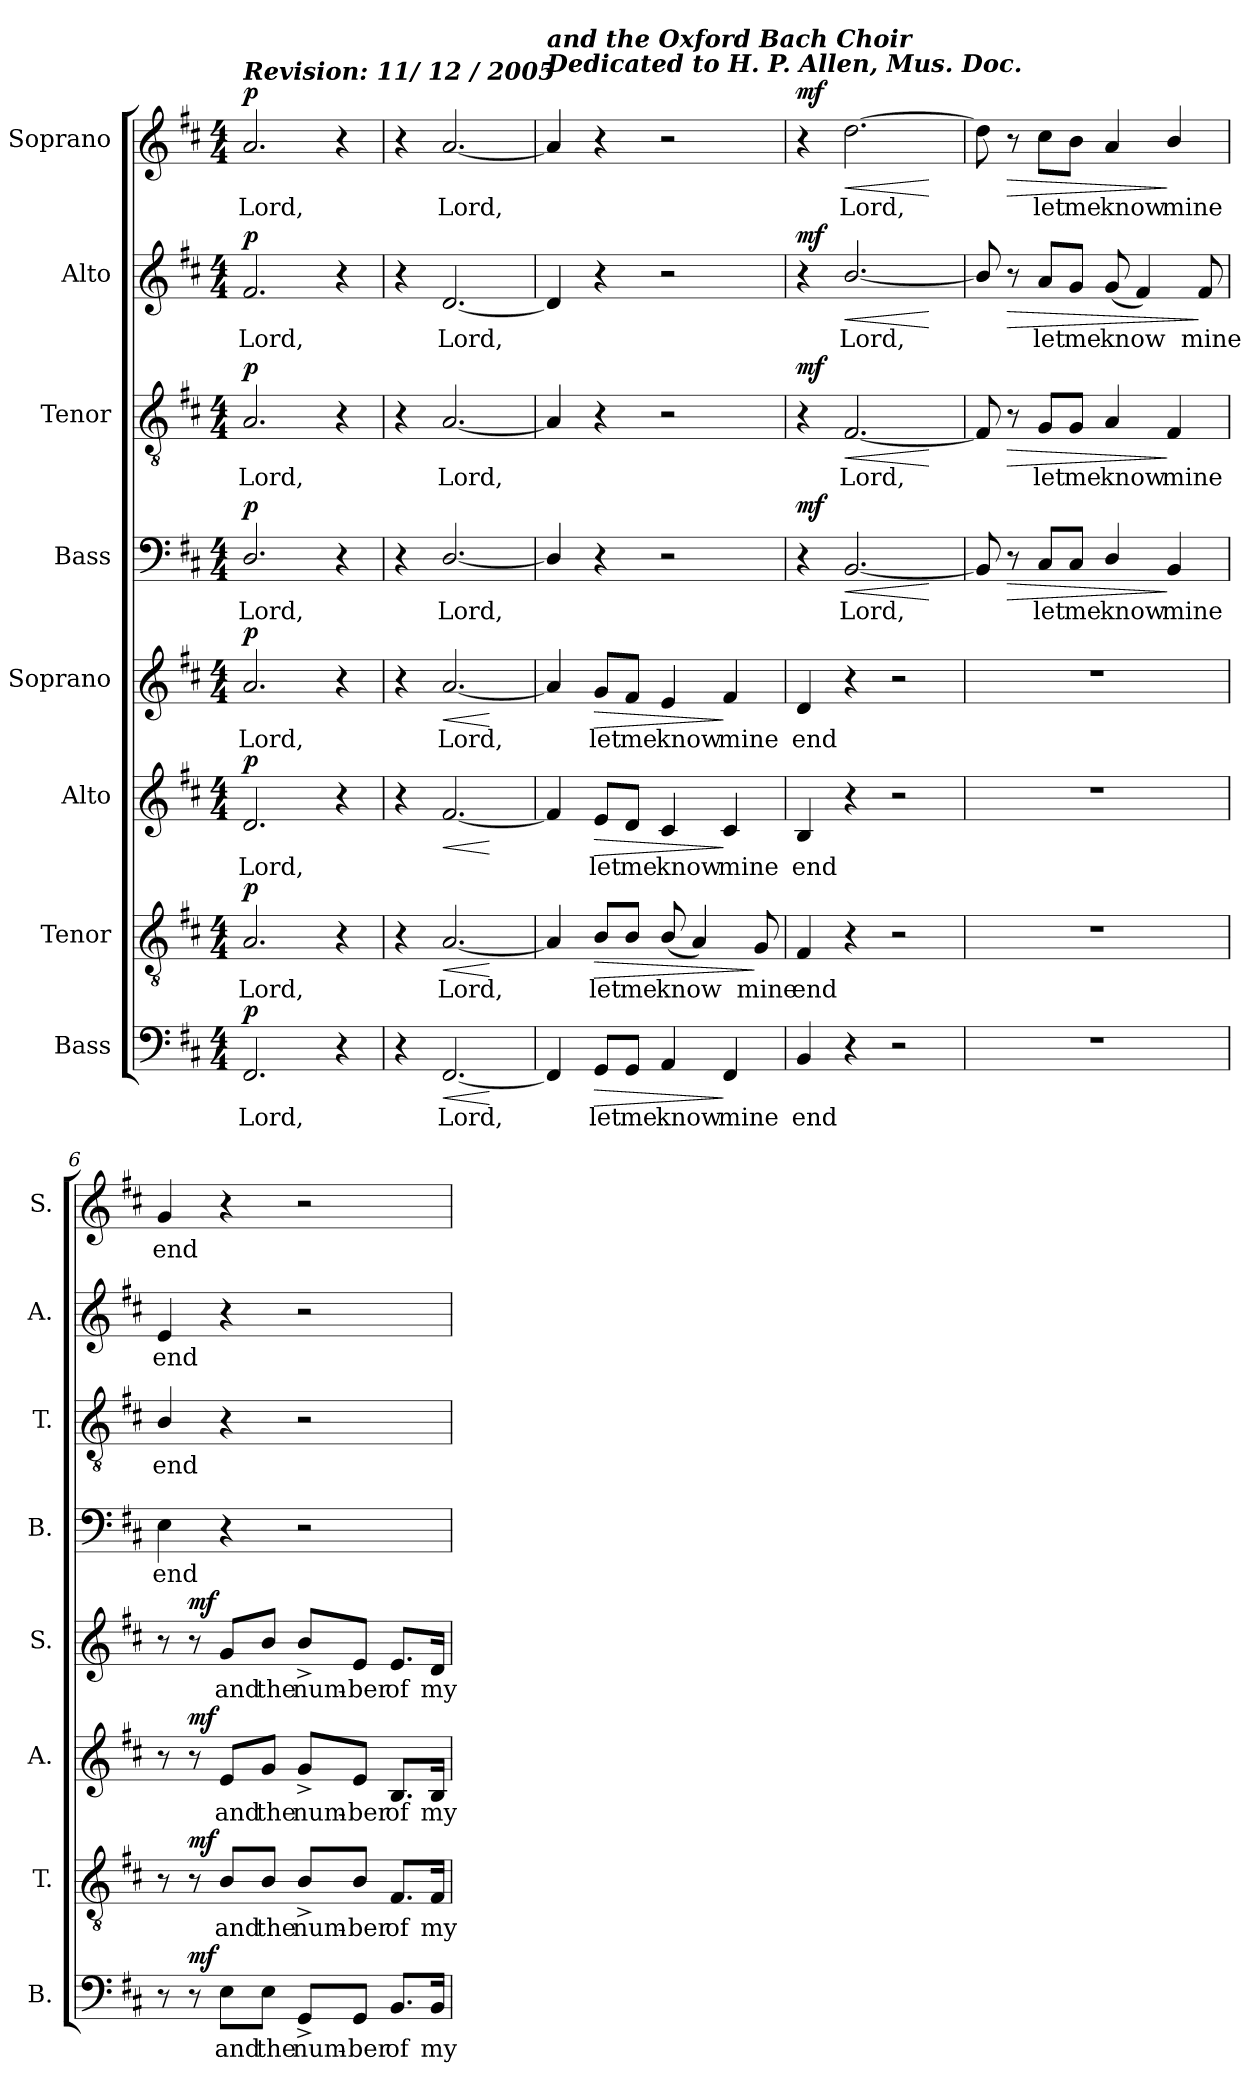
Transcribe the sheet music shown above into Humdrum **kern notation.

**kern	**text	**dynam	**kern	**text	**dynam	**kern	**text	**dynam	**kern	**text	**dynam	**kern	**text	**dynam	**kern	**text	**dynam	**kern	**text	**dynam	**kern	**text	**dynam
*part8	*part8	*part8	*part7	*part7	*part7	*part6	*part6	*part6	*part5	*part5	*part5	*part4	*part4	*part4	*part3	*part3	*part3	*part2	*part2	*part2	*part1	*part1	*part1
*staff8	*staff8	*staff8	*staff7	*staff7	*staff7	*staff6	*staff6	*staff6	*staff5	*staff5	*staff5	*staff4	*staff4	*staff4	*staff3	*staff3	*staff3	*staff2	*staff2	*staff2	*staff1	*staff1	*staff1
*I"Bass	*	*	*I"Tenor	*	*	*I"Alto	*	*	*I"Soprano	*	*	*I"Bass	*	*	*I"Tenor	*	*	*I"Alto	*	*	*I"Soprano	*	*
*I'B.	*	*	*I'T.	*	*	*I'A.	*	*	*I'S.	*	*	*I'B.	*	*	*I'T.	*	*	*I'A.	*	*	*I'S.	*	*
!!LO:PB:g=z
*clefF4	*	*	*clefGv2	*	*	*clefG2	*	*	*clefG2	*	*	*clefF4	*	*	*clefGv2	*	*	*clefG2	*	*	*clefG2	*	*
*	*	*	*ITrd7c12	*	*	*	*	*	*	*	*	*	*	*	*ITrd7c12	*	*	*	*	*	*	*	*
*k[f#c#]	*	*	*k[f#c#]	*	*	*k[f#c#]	*	*	*k[f#c#]	*	*	*k[f#c#]	*	*	*k[f#c#]	*	*	*k[f#c#]	*	*	*k[f#c#]	*	*
*b:	*	*	*b:	*	*	*b:	*	*	*b:	*	*	*b:	*	*	*b:	*	*	*b:	*	*	*b:	*	*
*M4/4	*	*	*M4/4	*	*	*M4/4	*	*	*M4/4	*	*	*M4/4	*	*	*M4/4	*	*	*M4/4	*	*	*M4/4	*	*
*MM80	*	*	*MM80	*	*	*MM80	*	*	*MM80	*	*	*MM80	*	*	*MM80	*	*	*MM80	*	*	*MM80	*	*
=1	=1	=1	=1	=1	=1	=1	=1	=1	=1	=1	=1	=1	=1	=1	=1	=1	=1	=1	=1	=1	=1	=1	=1
!	!LO:LY:b:color=#000000	!	!	!	!	!	!	!	!	!	!	!	!	!	!	!	!	!	!	!	!	!	!
!	!	!	!	!LO:LY:b:color=#000000	!	!	!	!	!	!	!	!	!	!	!	!	!	!	!	!	!	!	!
!	!	!	!	!	!	!	!LO:LY:b:color=#000000	!	!	!	!	!	!	!	!	!	!	!	!	!	!	!	!
!	!	!	!	!	!	!	!	!	!	!LO:LY:b:color=#000000	!	!	!	!	!	!	!	!	!	!	!	!	!
!	!	!	!	!	!	!	!	!	!	!	!	!	!LO:LY:b:color=#000000	!	!	!	!	!	!	!	!	!	!
!	!	!	!	!	!	!	!	!	!	!	!	!	!	!	!	!LO:LY:b:color=#000000	!	!	!	!	!	!	!
!	!	!	!	!	!	!	!	!	!	!	!	!	!	!	!	!	!	!	!LO:LY:b:color=#000000	!	!	!	!
!	!	!	!	!	!	!	!	!	!	!	!	!	!	!	!	!	!	!	!	!	!LO:TX:a:Bi:t=Revision&colon;   11/  12 / 2005	!	!
!	!	!	!	!	!	!	!	!	!	!	!	!	!	!	!	!	!	!	!	!	!	!LO:LY:b:color=#000000	!
2.FF#i/	Lord,	p	2.AAi/	Lord,	p	2.di/	Lord,	p	2.ai/	Lord,	p	2.Di/	Lord,	p	2.AAi/	Lord,	p	2.f#i/	Lord,	p	2.ai/	Lord,	p
4r	.	.	4r	.	.	4r	.	.	4r	.	.	4r	.	.	4r	.	.	4r	.	.	4r	.	.
=2	=2	=2	=2	=2	=2	=2	=2	=2	=2	=2	=2	=2	=2	=2	=2	=2	=2	=2	=2	=2	=2	=2	=2
!	!	!	!	!	!	!	!LO:LY:b:color=#000000	!	!	!	!	!	!	!	!	!	!	!	!	!	!	!	!
4r	.	.	4r	.	.	4r	Lord,	.	4r	.	.	4r	.	.	4r	.	.	4r	.	.	4r	.	.
!	!LO:LY:b:color=#000000	!LO:HP:b	!	!	!	!	!	!	!	!	!	!	!	!	!	!	!	!	!	!	!	!	!
!	!	!	!	!LO:LY:b:color=#000000	!LO:HP:b	!	!	!LO:HP:b	!	!	!	!	!	!	!	!	!	!	!	!	!	!	!
!	!	!	!	!	!	!	!	!	!	!LO:LY:b:color=#000000	!LO:HP:b	!	!	!	!	!	!	!	!	!	!	!	!
!	!	!	!	!	!	!	!	!	!	!	!	!	!LO:LY:b:color=#000000	!	!	!	!	!	!	!	!	!	!
!	!	!	!	!	!	!	!	!	!	!	!	!	!	!	!	!LO:LY:b:color=#000000	!	!	!	!	!	!	!
!	!	!	!	!	!	!	!	!	!	!	!	!	!	!	!	!	!	!	!LO:LY:b:color=#000000	!	!	!	!
!	!	!	!	!	!	!	!	!	!	!	!	!	!	!	!	!	!	!	!	!	!	!LO:LY:b:color=#000000	!
[2.FF#i/	Lord,	<	[2.AAi/	Lord,	<	[2.f#i/	.	<	[2.ai/	Lord,	<	[2.Di/	Lord,	.	[2.AAi/	Lord,	.	[2.di/	Lord,	.	[2.ai/	Lord,	.
.	.	[	.	.	[	.	.	[	.	.	[	.	.	.	.	.	.	.	.	.	.	.	.
=3	=3	=3	=3	=3	=3	=3	=3	=3	=3	=3	=3	=3	=3	=3	=3	=3	=3	=3	=3	=3	=3	=3	=3
!	!	!	!	!	!	!	!	!	!	!	!	!	!	!	!	!	!	!	!	!	!LO:TX:a:Bi:t=Dedicated to H. P. Allen, Mus. Doc.	!	!
!	!	!	!	!	!	!	!	!	!	!	!	!	!	!	!	!	!	!	!	!	!LO:TX:a:Bi:t=and the Oxford Bach Choir	!	!
4FF#i/]	.	.	4AAi/]	.	.	4f#i/]	.	.	4ai/]	.	.	4Di/]	.	.	4AAi/]	.	.	4di/]	.	.	4ai/]	.	.
!	!LO:LY:b:color=#000000	!LO:HP:b	!	!	!	!	!	!	!	!	!	!	!	!	!	!	!	!	!	!	!	!	!
!	!	!	!	!LO:LY:b:color=#000000	!LO:HP:b	!	!	!	!	!	!	!	!	!	!	!	!	!	!	!	!	!	!
!	!	!	!	!	!	!	!LO:LY:b:color=#000000	!LO:HP:b	!	!	!	!	!	!	!	!	!	!	!	!	!	!	!
!	!	!	!	!	!	!	!	!	!	!LO:LY:b:color=#000000	!LO:HP:b	!	!	!	!	!	!	!	!	!	!	!	!
8GGi/L	let	>	8BBi/L	let	>	8ei/L	let	>	8gi/L	let	>	4r	.	.	4r	.	.	4r	.	.	4r	.	.
!	!LO:LY:b:color=#000000	!	!	!	!	!	!	!	!	!	!	!	!	!	!	!	!	!	!	!	!	!	!
!	!	!	!	!LO:LY:b:color=#000000	!	!	!	!	!	!	!	!	!	!	!	!	!	!	!	!	!	!	!
!	!	!	!	!	!	!	!LO:LY:b:color=#000000	!	!	!	!	!	!	!	!	!	!	!	!	!	!	!	!
!	!	!	!	!	!	!	!	!	!	!LO:LY:b:color=#000000	!	!	!	!	!	!	!	!	!	!	!	!	!
8GGi/J	me	.	8BBi/J	me	.	8di/J	me	.	8f#i/J	me	.	.	.	.	.	.	.	.	.	.	.	.	.
!	!LO:LY:b:color=#000000	!	!	!	!	!	!	!	!	!	!	!	!	!	!	!	!	!	!	!	!	!	!
!	!	!	!	!LO:LY:b:color=#000000	!	!	!	!	!	!	!	!	!	!	!	!	!	!	!	!	!	!	!
!	!	!	!	!	!	!	!LO:LY:b:color=#000000	!	!	!	!	!	!	!	!	!	!	!	!	!	!	!	!
!	!	!	!	!	!	!	!	!	!	!LO:LY:b:color=#000000	!	!	!	!	!	!	!	!	!	!	!	!	!
4AAi/	know	.	(8BBi/	know	.	4c#i/	know	.	4ei/	know	.	2r	.	.	2r	.	.	2r	.	.	2r	.	.
.	.	.	4AAi/)	.	.	.	.	.	.	.	.	.	.	.	.	.	.	.	.	.	.	.	.
!	!LO:LY:b:color=#000000	!	!	!	!	!	!	!	!	!	!	!	!	!	!	!	!	!	!	!	!	!	!
!	!	!	!	!	!	!	!LO:LY:b:color=#000000	!	!	!	!	!	!	!	!	!	!	!	!	!	!	!	!
!	!	!	!	!	!	!	!	!	!	!LO:LY:b:color=#000000	!	!	!	!	!	!	!	!	!	!	!	!	!
4FF#i/	mine	]	.	.	.	4c#i/	mine	]	4f#i/	mine	]	.	.	.	.	.	.	.	.	.	.	.	.
!	!	!	!	!LO:LY:b:color=#000000	!	!	!	!	!	!	!	!	!	!	!	!	!	!	!	!	!	!	!
.	.	.	8GGi/	mine	]	.	.	.	.	.	.	.	.	.	.	.	.	.	.	.	.	.	.
=4	=4	=4	=4	=4	=4	=4	=4	=4	=4	=4	=4	=4	=4	=4	=4	=4	=4	=4	=4	=4	=4	=4	=4
!	!LO:LY:b:color=#000000	!	!	!	!	!	!	!	!	!	!	!	!	!	!	!	!	!	!	!	!	!	!
!	!	!	!	!LO:LY:b:color=#000000	!	!	!	!	!	!	!	!	!	!	!	!	!	!	!	!	!	!	!
!	!	!	!	!	!	!	!LO:LY:b:color=#000000	!	!	!	!	!	!	!	!	!	!	!	!	!	!	!	!
!	!	!	!	!	!	!	!	!	!	!LO:LY:b:color=#000000	!	!	!	!	!	!	!	!	!	!	!	!	!
4BBi/	end	.	4FF#i/	end	.	4Bi/	end	.	4di/	end	.	4r	.	mf	4r	.	mf	4r	.	mf	4r	.	mf
!	!	!	!	!	!	!	!	!	!	!	!	!	!LO:LY:b:color=#000000	!LO:HP:b	!	!	!	!	!	!	!	!	!
!	!	!	!	!	!	!	!	!	!	!	!	!	!	!	!	!LO:LY:b:color=#000000	!LO:HP:b	!	!	!	!	!	!
!	!	!	!	!	!	!	!	!	!	!	!	!	!	!	!	!	!	!	!LO:LY:b:color=#000000	!LO:HP:b	!	!	!
!	!	!	!	!	!	!	!	!	!	!	!	!	!	!	!	!	!	!	!	!	!	!LO:LY:b:color=#000000	!LO:HP:b
4r	.	.	4r	.	.	4r	.	.	4r	.	.	[2.BBi/	Lord,	<	[2.FF#i/	Lord,	<	[2.bi/	Lord,	<	[2.ddi\	Lord,	<
2r	.	.	2r	.	.	2r	.	.	2r	.	.	.	.	.	.	.	.	.	.	.	.	.	.
.	.	.	.	.	.	.	.	.	.	.	.	.	.	[	.	.	[	.	.	[	.	.	[
=5	=5	=5	=5	=5	=5	=5	=5	=5	=5	=5	=5	=5	=5	=5	=5	=5	=5	=5	=5	=5	=5	=5	=5
1r	.	.	1r	.	.	1r	.	.	1r	.	.	8BBi/]	.	.	8FF#i/]	.	.	8bi/]	.	.	8ddi\]	.	.
!	!	!	!	!	!	!	!	!	!	!	!	!	!	!LO:HP:b	!	!	!LO:HP:b	!	!	!LO:HP:b	!	!	!LO:HP:b
.	.	.	.	.	.	.	.	.	.	.	.	8r	.	>	8r	.	>	8r	.	>	8r	.	>
!	!	!	!	!	!	!	!	!	!	!	!	!	!LO:LY:b:color=#000000	!	!	!	!	!	!	!	!	!	!
!	!	!	!	!	!	!	!	!	!	!	!	!	!	!	!	!LO:LY:b:color=#000000	!	!	!	!	!	!	!
!	!	!	!	!	!	!	!	!	!	!	!	!	!	!	!	!	!	!	!LO:LY:b:color=#000000	!	!	!	!
!	!	!	!	!	!	!	!	!	!	!	!	!	!	!	!	!	!	!	!	!	!	!LO:LY:b:color=#000000	!
.	.	.	.	.	.	.	.	.	.	.	.	8C#i/L	let	.	8GGi/L	let	.	8ai/L	let	.	8cc#i\L	let	.
!	!	!	!	!	!	!	!	!	!	!	!	!	!LO:LY:b:color=#000000	!	!	!	!	!	!	!	!	!	!
!	!	!	!	!	!	!	!	!	!	!	!	!	!	!	!	!LO:LY:b:color=#000000	!	!	!	!	!	!	!
!	!	!	!	!	!	!	!	!	!	!	!	!	!	!	!	!	!	!	!LO:LY:b:color=#000000	!	!	!	!
!	!	!	!	!	!	!	!	!	!	!	!	!	!	!	!	!	!	!	!	!	!	!LO:LY:b:color=#000000	!
.	.	.	.	.	.	.	.	.	.	.	.	8C#i/J	me	.	8GGi/J	me	.	8gi/J	me	.	8bi\J	me	.
!	!	!	!	!	!	!	!	!	!	!	!	!	!LO:LY:b:color=#000000	!	!	!	!	!	!	!	!	!	!
!	!	!	!	!	!	!	!	!	!	!	!	!	!	!	!	!LO:LY:b:color=#000000	!	!	!	!	!	!	!
!	!	!	!	!	!	!	!	!	!	!	!	!	!	!	!	!	!	!	!LO:LY:b:color=#000000	!	!	!	!
!	!	!	!	!	!	!	!	!	!	!	!	!	!	!	!	!	!	!	!	!	!	!LO:LY:b:color=#000000	!
.	.	.	.	.	.	.	.	.	.	.	.	4Di/	know	.	4AAi/	know	.	(8gi/	know	.	4ai/	know	.
.	.	.	.	.	.	.	.	.	.	.	.	.	.	.	.	.	.	4f#i/)	.	.	.	.	.
!	!	!	!	!	!	!	!	!	!	!	!	!	!LO:LY:b:color=#000000	!	!	!	!	!	!	!	!	!	!
!	!	!	!	!	!	!	!	!	!	!	!	!	!	!	!	!LO:LY:b:color=#000000	!	!	!	!	!	!	!
!	!	!	!	!	!	!	!	!	!	!	!	!	!	!	!	!	!	!	!	!	!	!LO:LY:b:color=#000000	!
.	.	.	.	.	.	.	.	.	.	.	.	4BBi/	mine	]	4FF#i/	mine	]	.	.	.	4bi/	mine	]
!	!	!	!	!	!	!	!	!	!	!	!	!	!	!	!	!	!	!	!LO:LY:b:color=#000000	!	!	!	!
.	.	.	.	.	.	.	.	.	.	.	.	.	.	.	.	.	.	8f#i/	mine	]	.	.	.
!!LO:PB:g=z
=6	=6	=6	=6	=6	=6	=6	=6	=6	=6	=6	=6	=6	=6	=6	=6	=6	=6	=6	=6	=6	=6	=6	=6
!	!	!	!	!	!	!	!	!	!	!	!	!	!LO:LY:b:color=#000000	!	!	!	!	!	!	!	!	!	!
!	!	!	!	!	!	!	!	!	!	!	!	!	!	!	!	!LO:LY:b:color=#000000	!	!	!	!	!	!	!
!	!	!	!	!	!	!	!	!	!	!	!	!	!	!	!	!	!	!	!LO:LY:b:color=#000000	!	!	!	!
!	!	!	!	!	!	!	!	!	!	!	!	!	!	!	!	!	!	!	!	!	!	!LO:LY:b:color=#000000	!
8r	.	.	8r	.	.	8r	.	.	8r	.	.	4Ei\	end	.	4BBi/	end	.	4ei/	end	.	4gi/	end	.
8r	.	mf	8r	.	mf	8r	.	mf	8r	.	mf	.	.	.	.	.	.	.	.	.	.	.	.
!	!LO:LY:b:color=#000000	!	!	!	!	!	!	!	!	!	!	!	!	!	!	!	!	!	!	!	!	!	!
!	!	!	!	!LO:LY:b:color=#000000	!	!	!	!	!	!	!	!	!	!	!	!	!	!	!	!	!	!	!
!	!	!	!	!	!	!	!LO:LY:b:color=#000000	!	!	!	!	!	!	!	!	!	!	!	!	!	!	!	!
!	!	!	!	!	!	!	!	!	!	!LO:LY:b:color=#000000	!	!	!	!	!	!	!	!	!	!	!	!	!
8Ei\L	and	.	8BBi/L	and	.	8ei/L	and	.	8gi/L	and	.	4r	.	.	4r	.	.	4r	.	.	4r	.	.
!	!LO:LY:b:color=#000000	!	!	!	!	!	!	!	!	!	!	!	!	!	!	!	!	!	!	!	!	!	!
!	!	!	!	!LO:LY:b:color=#000000	!	!	!	!	!	!	!	!	!	!	!	!	!	!	!	!	!	!	!
!	!	!	!	!	!	!	!LO:LY:b:color=#000000	!	!	!	!	!	!	!	!	!	!	!	!	!	!	!	!
!	!	!	!	!	!	!	!	!	!	!LO:LY:b:color=#000000	!	!	!	!	!	!	!	!	!	!	!	!	!
8Ei\J	the	.	8BBi/J	the	.	8gi/J	the	.	8bi/J	the	.	.	.	.	.	.	.	.	.	.	.	.	.
!	!LO:LY:b:color=#000000	!	!	!	!	!	!	!	!	!	!	!	!	!	!	!	!	!	!	!	!	!	!
!	!	!	!	!LO:LY:b:color=#000000	!	!	!	!	!	!	!	!	!	!	!	!	!	!	!	!	!	!	!
!	!	!	!	!	!	!	!LO:LY:b:color=#000000	!	!	!	!	!	!	!	!	!	!	!	!	!	!	!	!
!	!	!	!	!	!	!	!	!	!	!LO:LY:b:color=#000000	!	!	!	!	!	!	!	!	!	!	!	!	!
8GG^i/L	num-	.	8BB^i/L	num-	.	8g^i/L	num-	.	8b^i/L	num-	.	2r	.	.	2r	.	.	2r	.	.	2r	.	.
!	!LO:LY:b:color=#000000	!	!	!	!	!	!	!	!	!	!	!	!	!	!	!	!	!	!	!	!	!	!
!	!	!	!	!LO:LY:b:color=#000000	!	!	!	!	!	!	!	!	!	!	!	!	!	!	!	!	!	!	!
!	!	!	!	!	!	!	!LO:LY:b:color=#000000	!	!	!	!	!	!	!	!	!	!	!	!	!	!	!	!
!	!	!	!	!	!	!	!	!	!	!LO:LY:b:color=#000000	!	!	!	!	!	!	!	!	!	!	!	!	!
8GGi/J	-ber	.	8BBi/J	-ber	.	8ei/J	-ber	.	8ei/J	-ber	.	.	.	.	.	.	.	.	.	.	.	.	.
!	!LO:LY:b:color=#000000	!	!	!	!	!	!	!	!	!	!	!	!	!	!	!	!	!	!	!	!	!	!
!	!	!	!	!LO:LY:b:color=#000000	!	!	!	!	!	!	!	!	!	!	!	!	!	!	!	!	!	!	!
!	!	!	!	!	!	!	!LO:LY:b:color=#000000	!	!	!	!	!	!	!	!	!	!	!	!	!	!	!	!
!	!	!	!	!	!	!	!	!	!	!LO:LY:b:color=#000000	!	!	!	!	!	!	!	!	!	!	!	!	!
8.BBi/L	of	.	8.FF#i/L	of	.	8.Bi/L	of	.	8.ei/L	of	.	.	.	.	.	.	.	.	.	.	.	.	.
!	!LO:LY:b:color=#000000	!	!	!	!	!	!	!	!	!	!	!	!	!	!	!	!	!	!	!	!	!	!
!	!	!	!	!LO:LY:b:color=#000000	!	!	!	!	!	!	!	!	!	!	!	!	!	!	!	!	!	!	!
!	!	!	!	!	!	!	!LO:LY:b:color=#000000	!	!	!	!	!	!	!	!	!	!	!	!	!	!	!	!
!	!	!	!	!	!	!	!	!	!	!LO:LY:b:color=#000000	!	!	!	!	!	!	!	!	!	!	!	!	!
16BBi/Jk	my	.	16FF#i/Jk	my	.	16Bi/Jk	my	.	16di/Jk	my	.	.	.	.	.	.	.	.	.	.	.	.	.
=	=	=	=	=	=	=	=	=	=	=	=	=	=	=	=	=	=	=	=	=	=	=	=
*-	*-	*-	*-	*-	*-	*-	*-	*-	*-	*-	*-	*-	*-	*-	*-	*-	*-	*-	*-	*-	*-	*-	*-
